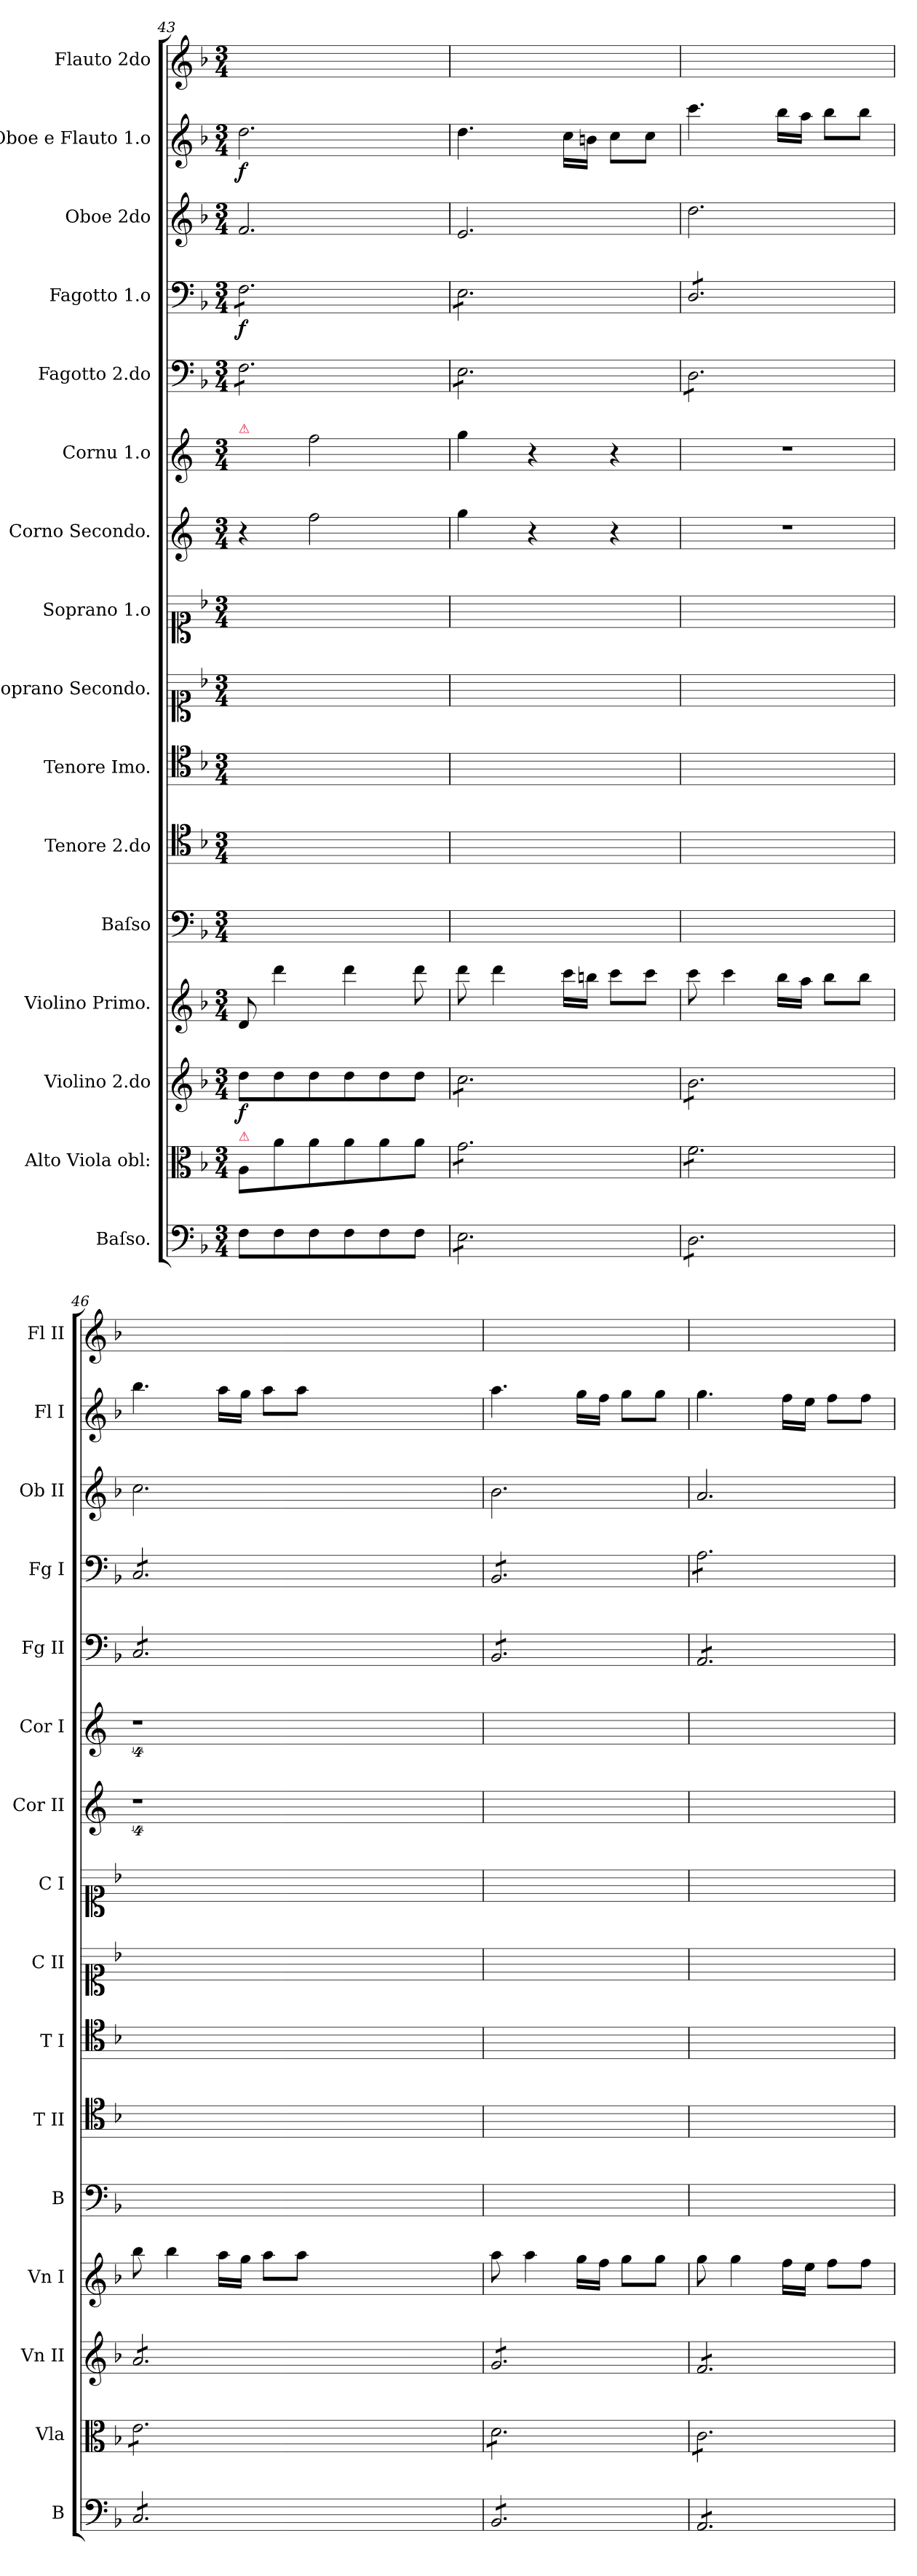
**kern	**kern	**dynam	**kern	**dynam	**kern	**dynam	**kern	**kern	**kern	**kern	**kern	**kern	**kern	**kern	**dynam	**kern	**dynam	**kern	**dynam	**kern	**dynam	**kern
*part16	*part15	*part15	*part14	*part14	*part13	*part13	*part12	*part11	*part10	*part9	*part8	*part7	*part6	*part5	*part5	*part4	*part4	*part3	*part3	*part2	*part2	*part1
*staff16	*staff15	*staff15	*staff14	*staff14	*staff13	*staff13	*staff12	*staff11	*staff10	*staff9	*staff8	*staff7	*staff6	*staff5	*staff5	*staff4	*staff4	*staff3	*staff3	*staff2	*staff2	*staff1
*I"Baſso.	*I"Alto Viola obl:	*	*I"Violino 2.do	*	*I"Violino Primo.	*	*I"Baſso	*I"Tenore 2.do	*I"Tenore Imo.	*I"Soprano Secondo.	*I"Soprano 1.o	*I"Corno Secondo.	*I"Cornu 1.o	*I"Fagotto 2.do	*	*I"Fagotto 1.o	*	*I"Oboe 2do	*	*I"Oboe e Flauto 1.o	*	*I"Flauto 2do
*I'B	*I'Vla	*	*I'Vn II	*	*I'Vn I	*	*I'B	*I'T II	*I'T I	*I'C II	*I'C I	*I'Cor II	*I'Cor I	*I'Fg II	*	*I'Fg I	*	*I'Ob II	*	*I'Fl I	*	*I'Fl II
*clefF4	*clefC3	*	*clefG2	*	*clefG2	*	*clefF4	*clefC4	*clefC4	*clefC1	*clefC1	*clefG2	*clefG2	*clefF4	*	*clefF4	*	*clefG2	*	*clefG2	*	*clefG2
*	*	*	*	*	*	*	*	*	*	*	*	*ITrd4c7	*ITrd4c7	*	*	*	*	*	*	*	*	*
*k[b-]	*k[b-]	*	*k[b-]	*	*k[b-]	*	*k[b-]	*k[b-]	*k[b-]	*k[b-]	*k[b-]	*k[b-]	*k[b-]	*k[b-]	*	*k[b-]	*	*k[b-]	*	*k[b-]	*	*k[b-]
*d:	*d:	*	*d:	*	*d:	*	*d:	*d:	*d:	*d:	*d:	*	*	*d:	*	*d:	*	*d:	*	*d:	*	*d:
*M3/4	*M3/4	*	*M3/4	*	*M3/4	*	*M3/4	*M3/4	*M3/4	*M3/4	*M3/4	*M3/4	*M3/4	*M3/4	*	*M3/4	*	*M3/4	*	*M3/4	*	*M3/4
=43	=43	=43	=43	=43	=43	=43	=43	=43	=43	=43	=43	=43	=43	=43	=43	=43	=43	=43	=43	=43	=43	=43
!	!	!	!	!	!	!	!	!	!	!	!	!	!LO:TX:a:color=crimson:t=⚠	!	!	!	!	!	!	!	!	!
!	!LO:TX:a:color=crimson:t=⚠	!	!	!	!	!	!	!	!	!	!	!	!	!	!	!	!	!	!	!	!	!
*	*	*	*	*	*	*	*	*	*	*	*	*	*	*tremolo	*	*	*	*	*	*	*	*
*	*	*	*	*	*	*	*	*	*	*	*	*	*	*	*	*tremolo	*	*	*	*	*	*
8F\L	8A/L	.	8dd\L	f	8d/	forte	2.ryy	2.ryy	2.ryy	2.ryy	2.ryy	4r	4ryy	8F\L	for&colon;	8F\L	f	2.f/	for&colon;	2.dd\	f	2.ryy
8F\	8a\	for&colon;	8dd\	.	4ddd\	.	.	.	.	.	.	.	.	8F\	.	8F\	.	.	.	.	.	.
8F\	8a\	.	8dd\	.	.	.	.	.	.	.	.	2b-\	2b-\	8F\	.	8F\	.	.	.	.	.	.
8F\	8a\	.	8dd\	.	4ddd\	.	.	.	.	.	.	.	.	8F\	.	8F\	.	.	.	.	.	.
8F\	8a\	.	8dd\	.	.	.	.	.	.	.	.	.	.	8F\	.	8F\	.	.	.	.	.	.
8F\J	8a\J	.	8dd\J	.	8ddd\	.	.	.	.	.	.	.	.	8F\J	.	8F\J	.	.	.	.	.	.
=44	=44	=44	=44	=44	=44	=44	=44	=44	=44	=44	=44	=44	=44	=44	=44	=44	=44	=44	=44	=44	=44	=44
*tremolo	*	*	*	*	*	*	*	*	*	*	*	*	*	*	*	*	*	*	*	*	*	*
*	*tremolo	*	*	*	*	*	*	*	*	*	*	*	*	*	*	*	*	*	*	*	*	*
*	*	*	*tremolo	*	*	*	*	*	*	*	*	*	*	*	*	*	*	*	*	*	*	*
8E\L	8g\L	.	8cc\L	.	8ddd\	.	2.ryy	2.ryy	2.ryy	2.ryy	2.ryy	4cc\	4cc\	8E\L	.	8E\L	.	2.e/	.	4.dd\	.	2.ryy
8E\	8g\	.	8cc\	.	4ddd\	.	.	.	.	.	.	.	.	8E\	.	8E\	.	.	.	.	.	.
8E\	8g\	.	8cc\	.	.	.	.	.	.	.	.	4r	4r	8E\	.	8E\	.	.	.	.	.	.
8E\	8g\	.	8cc\	.	16ccc\LL	.	.	.	.	.	.	.	.	8E\	.	8E\	.	.	.	16cc\LL	.	.
.	.	.	.	.	16bbn\JJ	.	.	.	.	.	.	.	.	.	.	.	.	.	.	16bn\JJ	.	.
8E\	8g\	.	8cc\	.	8ccc\L	.	.	.	.	.	.	4r	4r	8E\	.	8E\	.	.	.	8cc\L	.	.
8E\J	8g\J	.	8cc\J	.	8ccc\J	.	.	.	.	.	.	.	.	8E\J	.	8E\J	.	.	.	8cc\J	.	.
=45	=45	=45	=45	=45	=45	=45	=45	=45	=45	=45	=45	=45	=45	=45	=45	=45	=45	=45	=45	=45	=45	=45
8D\L	8f\L	.	8b-\L	.	8ccc\	.	2.ryy	2.ryy	2.ryy	2.ryy	2.ryy	2.r	2.r	8D\L	.	8D/L	.	2.dd\	.	4.ccc\	.	2.ryy
8D\	8f\	.	8b-\	.	4ccc\	.	.	.	.	.	.	.	.	8D\	.	8D/	.	.	.	.	.	.
8D\	8f\	.	8b-\	.	.	.	.	.	.	.	.	.	.	8D\	.	8D/	.	.	.	.	.	.
8D\	8f\	.	8b-\	.	16bb-\LL	.	.	.	.	.	.	.	.	8D\	.	8D/	.	.	.	16bb-\LL	.	.
.	.	.	.	.	16aa\JJ	.	.	.	.	.	.	.	.	.	.	.	.	.	.	16aa\JJ	.	.
8D\	8f\	.	8b-\	.	8bb-\L	.	.	.	.	.	.	.	.	8D\	.	8D/	.	.	.	8bb-\L	.	.
8D\J	8f\J	.	8b-\J	.	8bb-\J	.	.	.	.	.	.	.	.	8D\J	.	8D/J	.	.	.	8bb-\J	.	.
=46	=46	=46	=46	=46	=46	=46	=46	=46	=46	=46	=46	=46	=46	=46	=46	=46	=46	=46	=46	=46	=46	=46
8C/L	8e\L	.	8a/L	.	8bb-\	.	2.ryy	2.ryy	2.ryy	2.ryy	2.ryy	4%9r	4%9r	8C/L	.	8C/L	.	2.cc\	.	4.bb-\	.	2.ryy
8C/	8e\	.	8a/	.	4bb-\	.	.	.	.	.	.	.	.	8C/	.	8C/	.	.	.	.	.	.
8C/	8e\	.	8a/	.	.	.	.	.	.	.	.	.	.	8C/	.	8C/	.	.	.	.	.	.
8C/	8e\	.	8a/	.	16aa\LL	.	.	.	.	.	.	.	.	8C/	.	8C/	.	.	.	16aa\LL	.	.
.	.	.	.	.	16gg\JJ	.	.	.	.	.	.	.	.	.	.	.	.	.	.	16gg\JJ	.	.
8C/	8e\	.	8a/	.	8aa\L	.	.	.	.	.	.	.	.	8C/	.	8C/	.	.	.	8aa\L	.	.
8C/J	8e\J	.	8a/J	.	8aa\J	.	.	.	.	.	.	.	.	8C/J	.	8C/J	.	.	.	8aa\J	.	.
1.ryy	1.ryy	.	1.ryy	.	1.ryy	.	1.ryy	1.ryy	1.ryy	1.ryy	1.ryy	.	.	1.ryy	.	1.ryy	.	1.ryy	.	1.ryy	.	1.ryy
=47	=47	=47	=47	=47	=47	=47	=47	=47	=47	=47	=47	=47	=47	=47	=47	=47	=47	=47	=47	=47	=47	=47
8BB-/L	8d\L	.	8g/L	.	8aa\	.	2.ryy	2.ryy	2.ryy	2.ryy	2.ryy	2.ryy	2.ryy	8BB-/L	.	8BB-/L	.	2.b-\	.	4.aa\	.	2.ryy
8BB-/	8d\	.	8g/	.	4aa\	.	.	.	.	.	.	.	.	8BB-/	.	8BB-/	.	.	.	.	.	.
8BB-/	8d\	.	8g/	.	.	.	.	.	.	.	.	.	.	8BB-/	.	8BB-/	.	.	.	.	.	.
8BB-/	8d\	.	8g/	.	16gg\LL	.	.	.	.	.	.	.	.	8BB-/	.	8BB-/	.	.	.	16gg\LL	.	.
.	.	.	.	.	16ff\JJ	.	.	.	.	.	.	.	.	.	.	.	.	.	.	16ff\JJ	.	.
8BB-/	8d\	.	8g/	.	8gg\L	.	.	.	.	.	.	.	.	8BB-/	.	8BB-/	.	.	.	8gg\L	.	.
8BB-/J	8d\J	.	8g/J	.	8gg\J	.	.	.	.	.	.	.	.	8BB-/J	.	8BB-/J	.	.	.	8gg\J	.	.
=48	=48	=48	=48	=48	=48	=48	=48	=48	=48	=48	=48	=48	=48	=48	=48	=48	=48	=48	=48	=48	=48	=48
8AA/L	8c\L	.	8f/L	.	8gg\	.	2.ryy	2.ryy	2.ryy	2.ryy	2.ryy	2.ryy	2.ryy	8AA/L	.	8A\L	.	2.a/	.	4.gg\	.	2.ryy
8AA/	8c\	.	8f/	.	4gg\	.	.	.	.	.	.	.	.	8AA/	.	8A\	.	.	.	.	.	.
8AA/	8c\	.	8f/	.	.	.	.	.	.	.	.	.	.	8AA/	.	8A\	.	.	.	.	.	.
8AA/	8c\	.	8f/	.	16ff\LL	.	.	.	.	.	.	.	.	8AA/	.	8A\	.	.	.	16ff\LL	.	.
.	.	.	.	.	16ee\JJ	.	.	.	.	.	.	.	.	.	.	.	.	.	.	16ee\JJ	.	.
8AA/	8c\	.	8f/	.	8ff\L	.	.	.	.	.	.	.	.	8AA/	.	8A\	.	.	.	8ff\L	.	.
8AA/J	8c\J	.	8f/J	.	8ff\J	.	.	.	.	.	.	.	.	8AA/J	.	8A\J	.	.	.	8ff\J	.	.
*	*	*	*	*	*	*	*	*	*	*	*	*	*	*	*	*Xtremolo	*	*	*	*	*	*
*	*	*	*	*	*	*	*	*	*	*	*	*	*	*Xtremolo	*	*	*	*	*	*	*	*
*	*	*	*Xtremolo	*	*	*	*	*	*	*	*	*	*	*	*	*	*	*	*	*	*	*
*	*Xtremolo	*	*	*	*	*	*	*	*	*	*	*	*	*	*	*	*	*	*	*	*	*
*Xtremolo	*	*	*	*	*	*	*	*	*	*	*	*	*	*	*	*	*	*	*	*	*	*
=	=	=	=	=	=	=	=	=	=	=	=	=	=	=	=	=	=	=	=	=	=	=
*-	*-	*-	*-	*-	*-	*-	*-	*-	*-	*-	*-	*-	*-	*-	*-	*-	*-	*-	*-	*-	*-	*-
